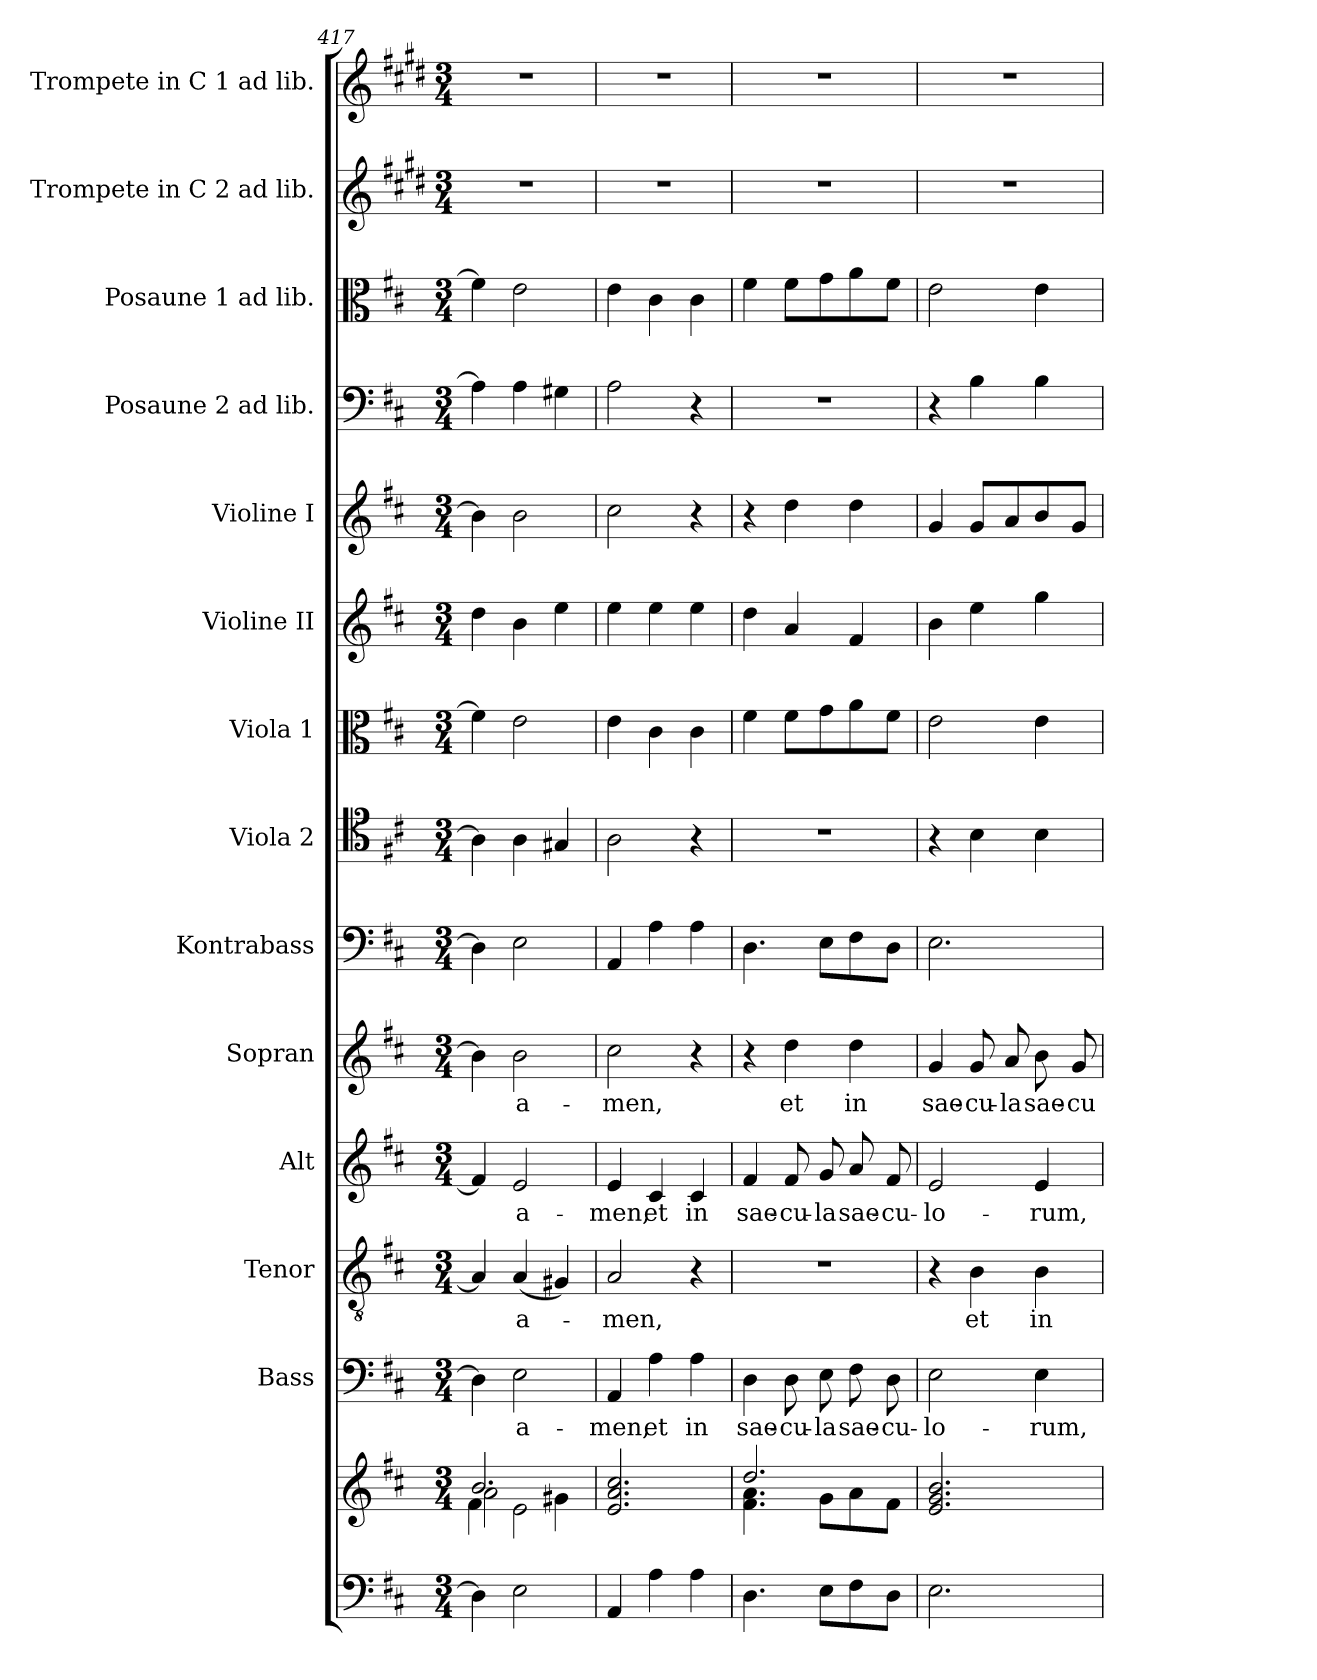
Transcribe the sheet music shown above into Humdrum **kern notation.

**kern	**kern	**kern	**text	**kern	**text	**kern	**text	**kern	**text	**kern	**kern	**kern	**kern	**kern	**kern	**kern	**kern	**kern
*part14	*part14	*part13	*part13	*part12	*part12	*part11	*part11	*part10	*part10	*part9	*part8	*part7	*part6	*part5	*part4	*part3	*part2	*part1
*staff15	*staff14	*staff13	*staff13	*staff12	*staff12	*staff11	*staff11	*staff10	*staff10	*staff9	*staff8	*staff7	*staff6	*staff5	*staff4	*staff3	*staff2	*staff1
*	*	*I"Bass	*	*I"Tenor	*	*I"Alt	*	*I"Sopran	*	*I"Kontrabass	*I"Viola 2	*I"Viola 1	*I"Violine II	*I"Violine I	*I"Posaune 2 ad lib.	*I"Posaune 1 ad lib.	*I"Trompete in C 2 ad lib.	*I"Trompete in C 1 ad lib.
*	*	*I'B.	*	*I'T.	*	*I'A.	*	*I'S.	*	*I'Kb.	*I'Vla. 2	*I'Vla. 1	*I'Vl. II	*I'Vl. I	*I'Pos. 2	*I'Pos. 1	*I'Trp. C 2	*I'Trp. C 1
*clefF4	*clefG2	*clefF4	*	*clefGv2	*	*clefG2	*	*clefG2	*	*clefF4	*clefC4	*clefC3	*clefG2	*clefG2	*clefF4	*clefC3	*clefG2	*clefG2
*	*	*	*	*	*	*	*	*	*	*ITrd7c12	*	*	*	*	*	*	*ITrd1c2	*ITrd1c2
*k[f#c#]	*k[f#c#]	*k[f#c#]	*	*k[f#c#]	*	*k[f#c#]	*	*k[f#c#]	*	*k[f#c#]	*k[f#c#]	*k[f#c#]	*k[f#c#]	*k[f#c#]	*k[f#c#]	*k[f#c#]	*k[f#c#]	*k[f#c#]
*D:	*D:	*D:	*	*D:	*	*D:	*	*D:	*	*D:	*D:	*D:	*D:	*D:	*D:	*D:	*D:	*D:
*M3/4	*M3/4	*M3/4	*	*M3/4	*	*M3/4	*	*M3/4	*	*M3/4	*M3/4	*M3/4	*M3/4	*M3/4	*M3/4	*M3/4	*M3/4	*M3/4
=417	=417	=417	=417	=417	=417	=417	=417	=417	=417	=417	=417	=417	=417	=417	=417	=417	=417	=417
*	*^	*	*	*	*	*	*	*	*	*	*	*	*	*	*	*	*	*
*	*	*^	*	*	*	*	*	*	*	*	*	*	*	*	*	*	*	*	*
4D\]	2.b/	2a\	4f#\	4D\]	.	4A/]	.	4f#/]	.	4b\]	.	4DD\]	4A\]	4f#\]	4dd\	4b\]	4A\]	4f#\]	2.r	2.r
!	!	!	!	!	!LO:LY:b	!	!LO:LY:b	!	!LO:LY:b	!	!LO:LY:b	!	!	!	!	!	!	!	!	!
2E\	.	.	2e\	2E\	a-	(<4A/	a-	2e/	a-	2b\	a-	2EE\	4A\	2e\	4b\	2b\	4A\	2e\	.	.
.	.	4g#X\	.	.	.	4G#X/)	.	.	.	.	.	.	4G#X/	.	4ee\	.	4G#X\	.	.	.
*	*	*v	*v	*	*	*	*	*	*	*	*	*	*	*	*	*	*	*	*	*
=418	=418	=418	=418	=418	=418	=418	=418	=418	=418	=418	=418	=418	=418	=418	=418	=418	=418	=418	=418
!	!	!	!	!LO:LY:b	!	!LO:LY:b	!	!LO:LY:b	!	!LO:LY:b	!	!	!	!	!	!	!	!	!
*	*v	*v	*	*	*	*	*	*	*	*	*	*	*	*	*	*	*	*	*
4AA/	2.e/ 2.a/ 2.cc#/	4AA/	-men,	2A/	-men,	4e/	-men,	2cc#\	-men,	4AAA/	2A\	4e\	4ee\	2cc#\	2A\	4e\	2.r	2.r
!	!	!	!LO:LY:b	!	!	!	!LO:LY:b	!	!	!	!	!	!	!	!	!	!	!
4A\	.	4A\	et	.	.	4c#/	et	.	.	4AA\	.	4c#\	4ee\	.	.	4c#\	.	.
!	!	!	!LO:LY:b	!	!	!	!LO:LY:b	!	!	!	!	!	!	!	!	!	!	!
4A\	.	4A\	in	4r	.	4c#/	in	4r	.	4AA\	4r	4c#\	4ee\	4r	4r	4c#\	.	.
=419	=419	=419	=419	=419	=419	=419	=419	=419	=419	=419	=419	=419	=419	=419	=419	=419	=419	=419
*	*^	*	*	*	*	*	*	*	*	*	*	*	*	*	*	*	*	*
!	!	!	!	!LO:LY:b	!	!	!	!LO:LY:b	!	!	!	!	!	!	!	!	!	!	!
4.D\	2.dd/	4.f#\ 4.a\	4D\	sae-	2.r	.	4f#/	sae-	4r	.	4.DD\	2.r	4f#\	4dd\	4r	2.r	4f#\	2.r	2.r
!	!	!	!	!LO:LY:b	!	!	!	!LO:LY:b	!	!LO:LY:b	!	!	!	!	!	!	!	!	!
.	.	.	8D\	-cu-	.	.	8f#/	-cu-	4dd\	et	.	.	8f#\L	4a/	4dd\	.	8f#\L	.	.
!	!	!	!	!LO:LY:b	!	!	!	!LO:LY:b	!	!	!	!	!	!	!	!	!	!	!
8E\L	.	8g\L	8E\	-la	.	.	8g/	-la	.	.	8EE\L	.	8g\	.	.	.	8g\	.	.
!	!	!	!	!LO:LY:b	!	!	!	!LO:LY:b	!	!LO:LY:b	!	!	!	!	!	!	!	!	!
8F#\	.	8a\	8F#\	sae-	.	.	8a/	sae-	4dd\	in	8FF#\	.	8a\	4f#/	4dd\	.	8a\	.	.
!	!	!	!	!LO:LY:b	!	!	!	!LO:LY:b	!	!	!	!	!	!	!	!	!	!	!
8D\J	.	8f#\J	8D\	-cu-	.	.	8f#/	-cu-	.	.	8DD\J	.	8f#\J	.	.	.	8f#\J	.	.
=420	=420	=420	=420	=420	=420	=420	=420	=420	=420	=420	=420	=420	=420	=420	=420	=420	=420	=420	=420
!	!	!	!	!LO:LY:b	!	!	!	!LO:LY:b	!	!LO:LY:b	!	!	!	!	!	!	!	!	!
*	*v	*v	*	*	*	*	*	*	*	*	*	*	*	*	*	*	*	*	*
2.E\	2.e/ 2.g/ 2.b/	2E\	-lo-	4r	.	2e/	-lo-	4g/	sae-	2.EE\	4r	2e\	4b\	4g/	4r	2e\	2.r	2.r
!	!	!	!	!	!LO:LY:b	!	!	!	!LO:LY:b	!	!	!	!	!	!	!	!	!
.	.	.	.	4B\	et	.	.	8g/	-cu-	.	4B\	.	4ee\	8g/L	4B\	.	.	.
!	!	!	!	!	!	!	!	!	!LO:LY:b	!	!	!	!	!	!	!	!	!
.	.	.	.	.	.	.	.	8a/	-la	.	.	.	.	8a/	.	.	.	.
!	!	!	!LO:LY:b	!	!LO:LY:b	!	!LO:LY:b	!	!LO:LY:b	!	!	!	!	!	!	!	!	!
.	.	4E\	-rum,	4B\	in	4e/	-rum,	8b\	sae-	.	4B\	4e\	4gg\	8b/	4B\	4e\	.	.
!	!	!	!	!	!	!	!	!	!LO:LY:b	!	!	!	!	!	!	!	!	!
.	.	.	.	.	.	.	.	8g/	-cu-	.	.	.	.	8g/J	.	.	.	.
=	=	=	=	=	=	=	=	=	=	=	=	=	=	=	=	=	=	=
*-	*-	*-	*-	*-	*-	*-	*-	*-	*-	*-	*-	*-	*-	*-	*-	*-	*-	*-
